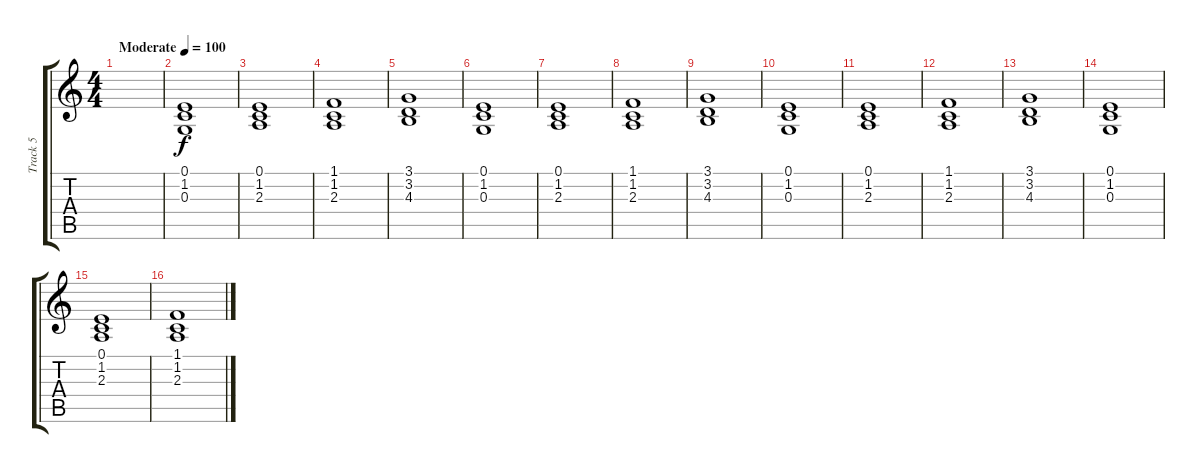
\track ("Track 5" "Track 5") {instrument stringensemble1}
\staff {score tabs}
\tuning (E4 B3 G3 D3 A2 E2) {hide}
\ts (4 4)
\tempo (100 "Moderate")
\clef g2
\ks c
|
(0.1 1.2 0.3).1 |
(0.1 1.2 2.3).1 |
(1.1 1.2 2.3).1 |
(3.1 3.2 4.3).1 |
(0.1 1.2 0.3).1 |
(0.1 1.2 2.3).1 |
(1.1 1.2 2.3).1 |
(3.1 3.2 4.3).1 |
(0.1 1.2 0.3).1 |
(0.1 1.2 2.3).1 |
(1.1 1.2 2.3).1 |
(3.1 3.2 4.3).1 |
(0.1 1.2 0.3).1 |
(0.1 1.2 2.3).1 |
(1.1 1.2 2.3).1
